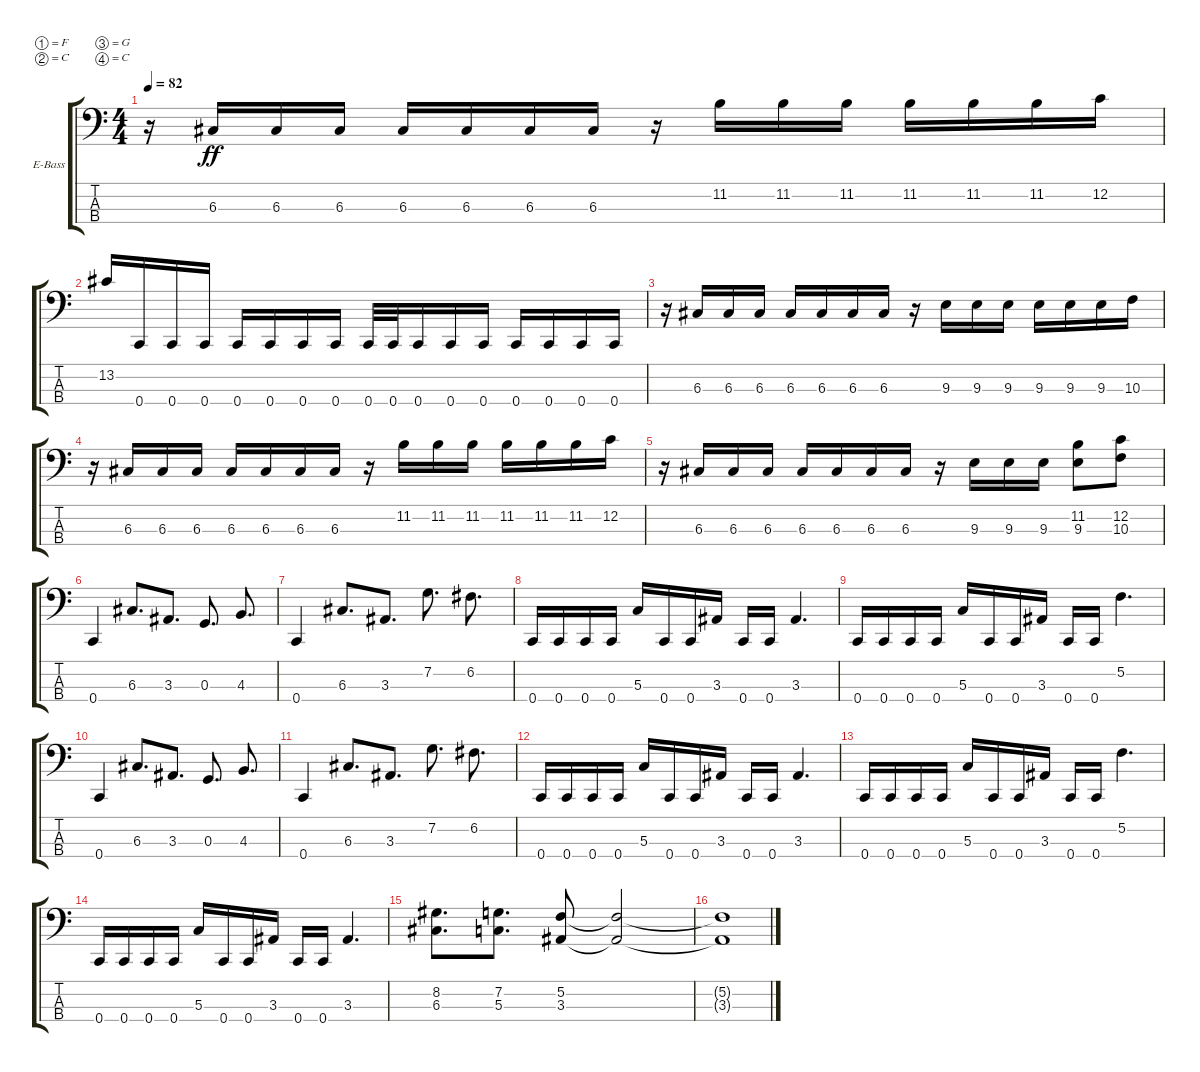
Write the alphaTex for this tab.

\bracketExtendMode groupsimilarinstruments
\firstSystemTrackNameOrientation horizontal
\otherSystemsTrackNameOrientation horizontal
\track ("Kristian - Bass" "E-Bass") {instrument electricbassfinger}
\staff {score tabs}
\tuning (F2 C2 G1 C1)
\ts (4 4)
\tempo 82
\clef f4
\ks c
r.16{dy ff} 6.3.16 6.3.16 6.3.16 6.3.16 6.3.16 6.3.16 6.3.16 r.16 11.2.16 11.2.16 11.2.16 11.2.16 11.2.16 11.2.16 12.2.16 |
13.2.16 0.4.16 0.4.16 0.4.16 0.4.16 0.4.16 0.4.16 0.4.16 0.4.32 0.4.32 0.4.16 0.4.16 0.4.16 0.4.16 0.4.16 0.4.16 0.4.16 |
r.16 6.3.16 6.3.16 6.3.16 6.3.16 6.3.16 6.3.16 6.3.16 r.16 9.3.16 9.3.16 9.3.16 9.3.16 9.3.16 9.3.16 10.3.16 |
r.16 6.3.16 6.3.16 6.3.16 6.3.16 6.3.16 6.3.16 6.3.16 r.16 11.2.16 11.2.16 11.2.16 11.2.16 11.2.16 11.2.16 12.2.16 |
r.16 6.3.16 6.3.16 6.3.16 6.3.16 6.3.16 6.3.16 6.3.16 r.16 9.3.16 9.3.16 9.3.16 (9.3 11.2).8 (10.3 12.2).8 |
0.4.4 6.3.8{d} 3.3.8{d} 0.3.8{d} 4.3.8{d} |
0.4.4 6.3.8{d} 3.3.8{d} 7.2.8{d} 6.2.8{d} |
0.4.16 0.4.16 0.4.16 0.4.16 5.3.16 0.4.16 0.4.16 3.3.16 0.4.16 0.4.16 3.3.4{d} |
0.4.16 0.4.16 0.4.16 0.4.16 5.3.16 0.4.16 0.4.16 3.3.16 0.4.16 0.4.16 5.2.4{d} |
0.4.4 6.3.8{d} 3.3.8{d} 0.3.8{d} 4.3.8{d} |
0.4.4 6.3.8{d} 3.3.8{d} 7.2.8{d} 6.2.8{d} |
0.4.16 0.4.16 0.4.16 0.4.16 5.3.16 0.4.16 0.4.16 3.3.16 0.4.16 0.4.16 3.3.4{d} |
0.4.16 0.4.16 0.4.16 0.4.16 5.3.16 0.4.16 0.4.16 3.3.16 0.4.16 0.4.16 5.2.4{d} |
0.4.16 0.4.16 0.4.16 0.4.16 5.3.16 0.4.16 0.4.16 3.3.16 0.4.16 0.4.16 3.3.4{d} |
(6.3 8.2).8{d} (5.3 7.2).8{d} (3.3 5.2).8 (3.3{t} 5.2{t}).2 |
(5.2{t} 3.3{t}).1
